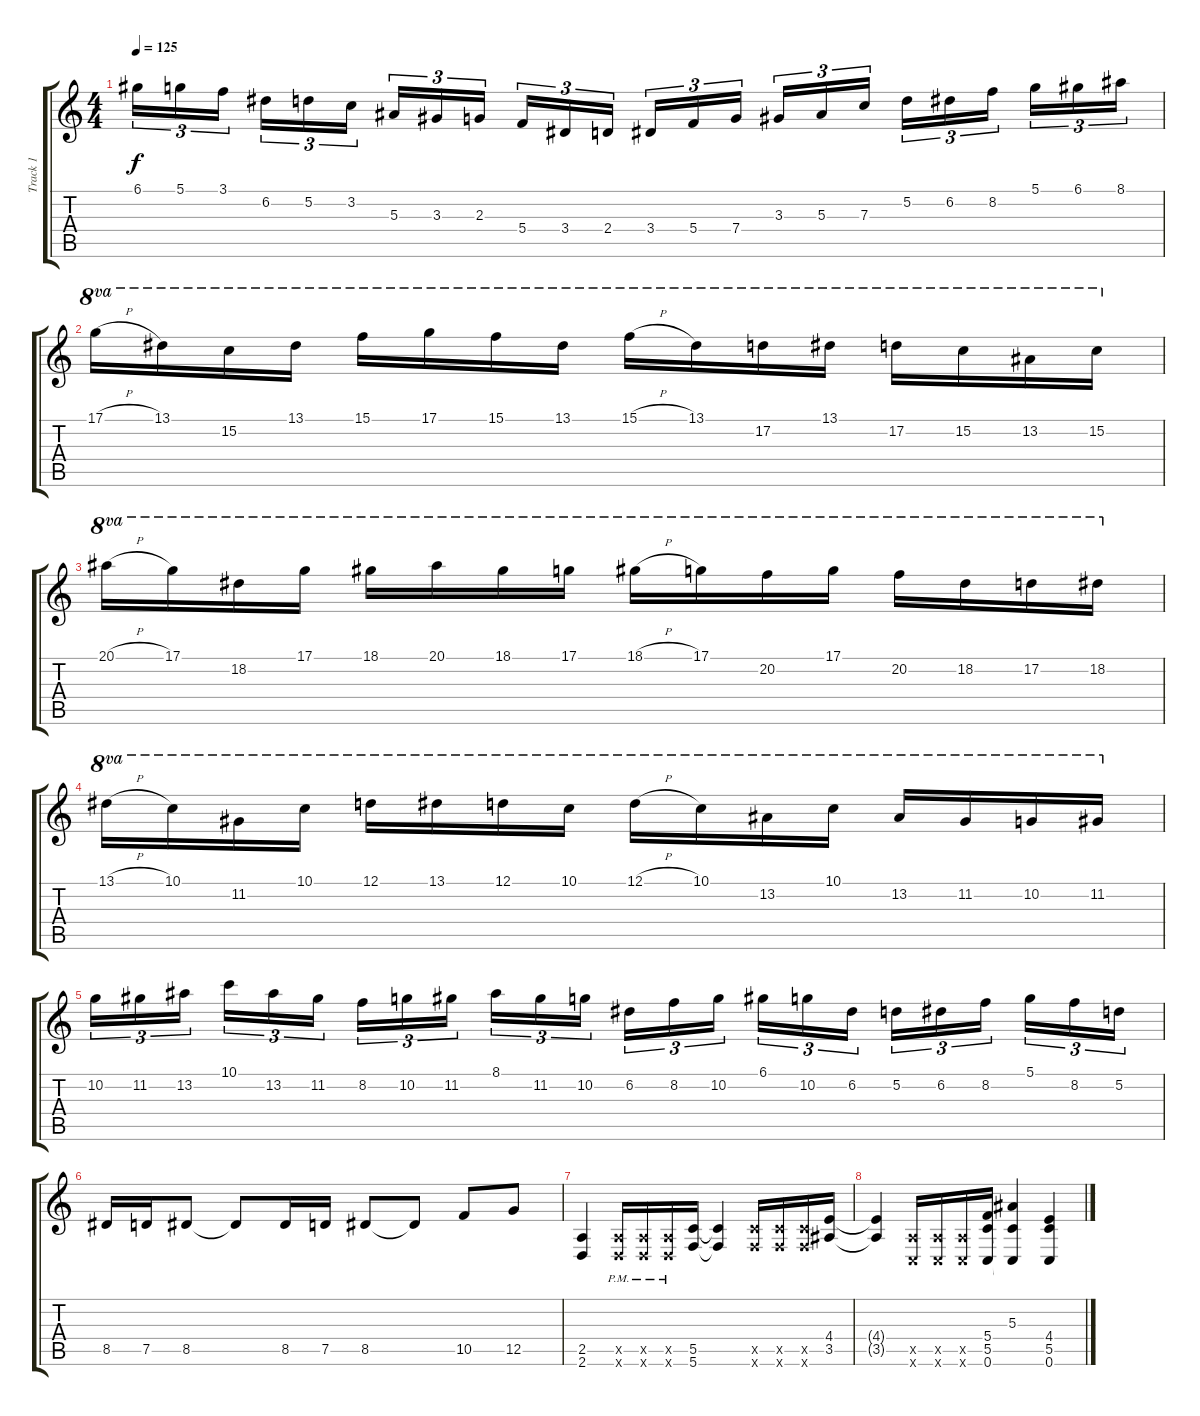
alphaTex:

\track ("Track 1" "Track 1") {instrument distortionguitar}
\staff {score tabs}
\tuning (D4 A3 F3 C3 G2 C2) {hide}
\ts (4 4)
\tempo 125
\clef g2
\ks c
6.1.16{tu (3 2) dy f} 5.1.16{tu (3 2)} 3.1.16{tu (3 2) beam splitsecondary} 6.2.16{tu (3 2)} 5.2.16{tu (3 2)} 3.2.16{tu (3 2)} 5.3.16{tu (3 2)} 3.3.16{tu (3 2)} 2.3.16{tu (3 2) beam splitsecondary} 5.4.16{tu (3 2)} 3.4.16{tu (3 2)} 2.4.16{tu (3 2)} 3.4.16{tu (3 2)} 5.4.16{tu (3 2)} 7.4.16{tu (3 2) beam splitsecondary} 3.3.16{tu (3 2)} 5.3.16{tu (3 2)} 7.3.16{tu (3 2)} 5.2.16{tu (3 2)} 6.2.16{tu (3 2)} 8.2.16{tu (3 2) beam splitsecondary} 5.1.16{tu (3 2)} 6.1.16{tu (3 2)} 8.1.16{tu (3 2)} |
17.1{h}.16{ot 8va} 13.1.16{ot 8va} 15.2.16{ot 8va} 13.1.16{ot 8va} 15.1.16{ot 8va} 17.1.16{ot 8va} 15.1.16{ot 8va} 13.1.16{ot 8va} 15.1{h}.16{ot 8va} 13.1.16{ot 8va} 17.2.16{ot 8va} 13.1.16{ot 8va} 17.2.16{ot 8va} 15.2.16{ot 8va} 13.2.16{ot 8va} 15.2.16{ot 8va} |
20.1{h}.16{ot 8va} 17.1.16{ot 8va} 18.2.16{ot 8va} 17.1.16{ot 8va} 18.1.16{ot 8va} 20.1.16{ot 8va} 18.1.16{ot 8va} 17.1.16{ot 8va} 18.1{h}.16{ot 8va} 17.1.16{ot 8va} 20.2.16{ot 8va} 17.1.16{ot 8va} 20.2.16{ot 8va} 18.2.16{ot 8va} 17.2.16{ot 8va} 18.2.16{ot 8va} |
13.1{h}.16{ot 8va} 10.1.16{ot 8va} 11.2.16{ot 8va} 10.1.16{ot 8va} 12.1.16{ot 8va} 13.1.16{ot 8va} 12.1.16{ot 8va} 10.1.16{ot 8va} 12.1{h}.16{ot 8va} 10.1.16{ot 8va} 13.2.16{ot 8va} 10.1.16{ot 8va} 13.2.16{ot 8va} 11.2.16{ot 8va} 10.2.16{ot 8va} 11.2.16{ot 8va} |
10.2.16{tu (3 2)} 11.2.16{tu (3 2)} 13.2.16{tu (3 2) beam splitsecondary} 10.1.16{tu (3 2)} 13.2.16{tu (3 2)} 11.2.16{tu (3 2)} 8.2.16{tu (3 2)} 10.2.16{tu (3 2)} 11.2.16{tu (3 2) beam splitsecondary} 8.1.16{tu (3 2)} 11.2.16{tu (3 2)} 10.2.16{tu (3 2)} 6.2.16{tu (3 2)} 8.2.16{tu (3 2)} 10.2.16{tu (3 2) beam splitsecondary} 6.1.16{tu (3 2)} 10.2.16{tu (3 2)} 6.2.16{tu (3 2)} 5.2.16{tu (3 2)} 6.2.16{tu (3 2)} 8.2.16{tu (3 2) beam splitsecondary} 5.1.16{tu (3 2)} 8.2.16{tu (3 2)} 5.2.16{tu (3 2)} |
8.5.16{volume 8 balance 0} 7.5.16 8.5.8 8.5{t}.8 8.5.16 7.5.16 8.5.8 8.5{t}.8 10.5.8 12.5.8 |
(2.5 2.6).4 (2.5{x} 2.6{pm x}).16 (2.5{x} 2.6{pm x}).16 (2.5{x} 2.6{pm x}).16 (5.5 5.6).16 (5.5{t} 5.6{t}).4 (5.5{x} 5.6{x}).16 (5.5{x} 5.6{x}).16 (5.5{x} 5.6{x}).16 (4.4 3.5).16 |
(4.4{t} 3.5{t}).4 (2.5{x} 0.6{x}).16 (2.5{x} 0.6{x}).16 (2.5{x} 0.6{x}).16 (5.4 5.5 0.6).16 (5.3 5.5{t} 0.6{t}).4 (4.4 5.5 0.6).4
